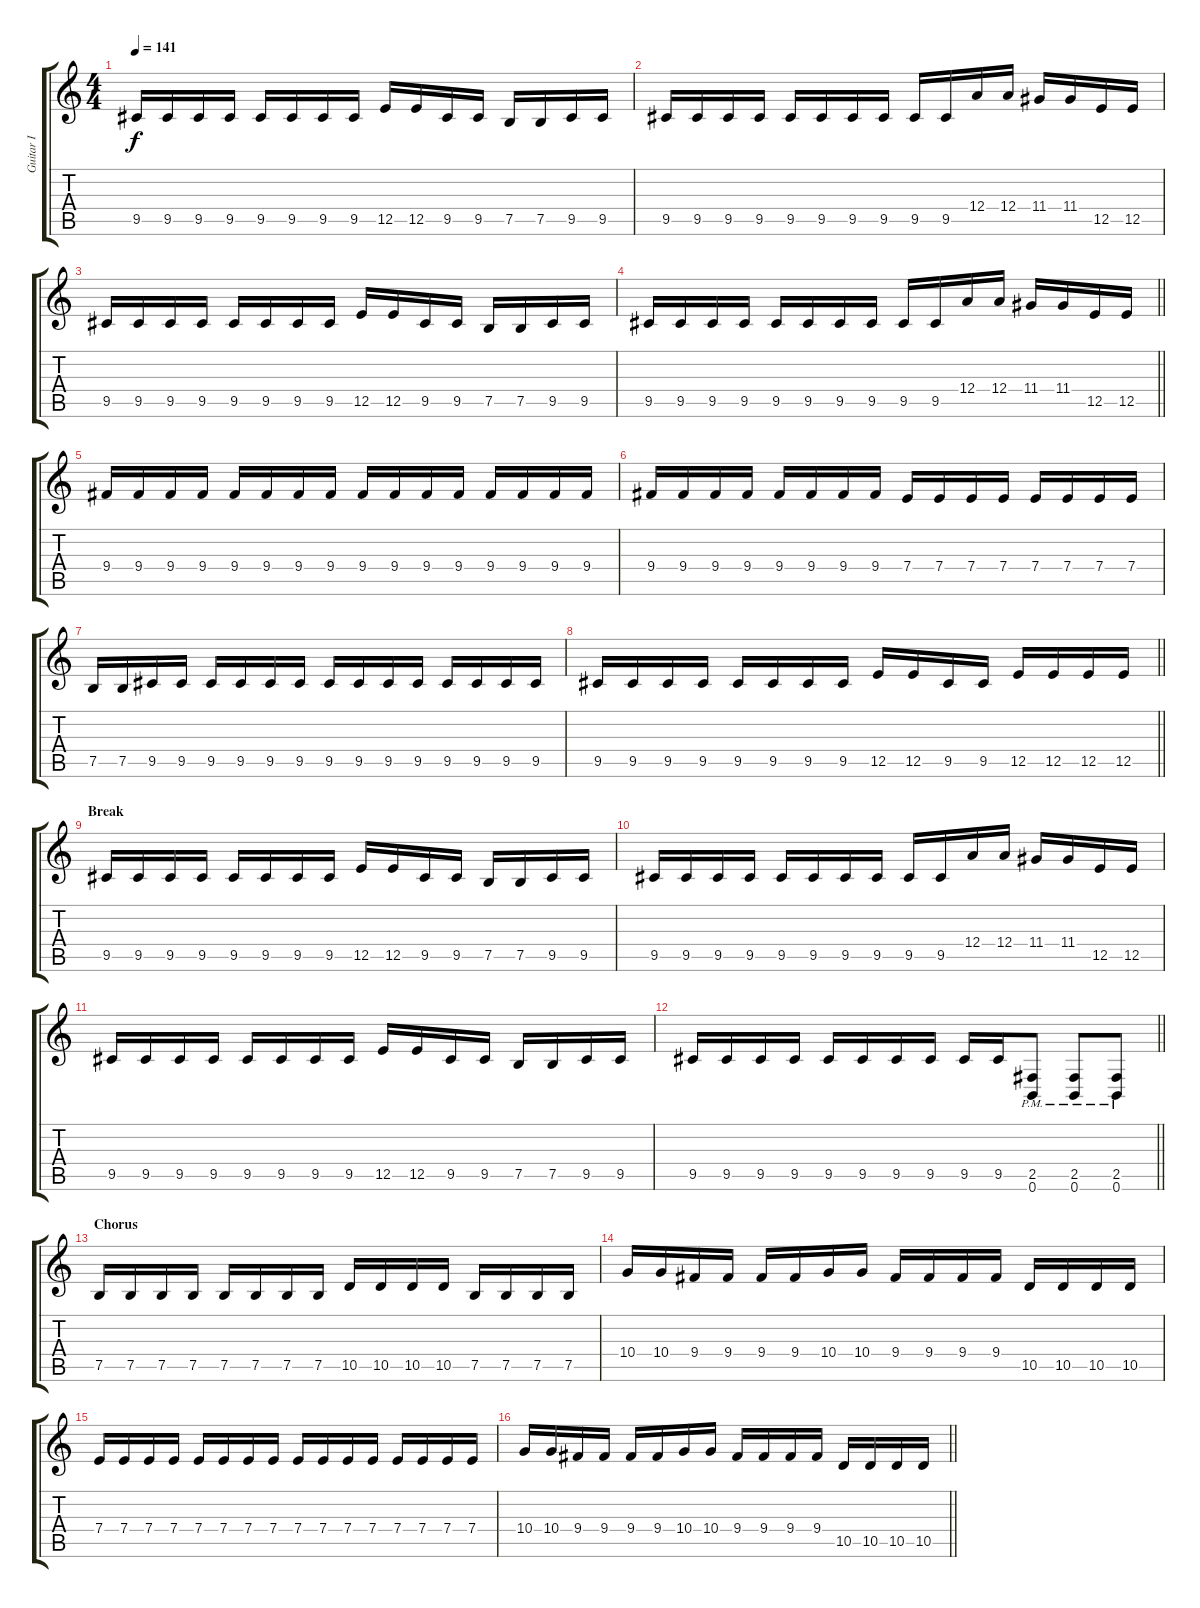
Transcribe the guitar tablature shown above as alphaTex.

\track ("Guitar I" "Guitar I") {instrument distortionguitar}
\staff {score tabs}
\tuning (B3 Gb3 D3 A2 E2 B1) {hide}
\ts (4 4)
\section ("" "")
\tempo 141
\clef g2
\ks c
9.5.16{dy f} 9.5.16 9.5.16 9.5.16 9.5.16 9.5.16 9.5.16 9.5.16 12.5.16 12.5.16 9.5.16 9.5.16 7.5.16 7.5.16 9.5.16 9.5.16 |
9.5.16 9.5.16 9.5.16 9.5.16 9.5.16 9.5.16 9.5.16 9.5.16 9.5.16 9.5.16 12.4.16 12.4.16 11.4.16 11.4.16 12.5.16 12.5.16 |
9.5.16 9.5.16 9.5.16 9.5.16 9.5.16 9.5.16 9.5.16 9.5.16 12.5.16 12.5.16 9.5.16 9.5.16 7.5.16 7.5.16 9.5.16 9.5.16 |
\barLineRight lightlight
9.5.16 9.5.16 9.5.16 9.5.16 9.5.16 9.5.16 9.5.16 9.5.16 9.5.16 9.5.16 12.4.16 12.4.16 11.4.16 11.4.16 12.5.16 12.5.16 |
\section ("" "")
9.4.16 9.4.16 9.4.16 9.4.16 9.4.16 9.4.16 9.4.16 9.4.16 9.4.16 9.4.16 9.4.16 9.4.16 9.4.16 9.4.16 9.4.16 9.4.16 |
9.4.16 9.4.16 9.4.16 9.4.16 9.4.16 9.4.16 9.4.16 9.4.16 7.4.16 7.4.16 7.4.16 7.4.16 7.4.16 7.4.16 7.4.16 7.4.16 |
7.5.16 7.5.16 9.5.16 9.5.16 9.5.16 9.5.16 9.5.16 9.5.16 9.5.16 9.5.16 9.5.16 9.5.16 9.5.16 9.5.16 9.5.16 9.5.16 |
\barLineRight lightlight
9.5.16 9.5.16 9.5.16 9.5.16 9.5.16 9.5.16 9.5.16 9.5.16 12.5.16 12.5.16 9.5.16 9.5.16 12.5.16 12.5.16 12.5.16 12.5.16 |
\section ("" "Break")
9.5.16 9.5.16 9.5.16 9.5.16 9.5.16 9.5.16 9.5.16 9.5.16 12.5.16 12.5.16 9.5.16 9.5.16 7.5.16 7.5.16 9.5.16 9.5.16 |
9.5.16 9.5.16 9.5.16 9.5.16 9.5.16 9.5.16 9.5.16 9.5.16 9.5.16 9.5.16 12.4.16 12.4.16 11.4.16 11.4.16 12.5.16 12.5.16 |
9.5.16 9.5.16 9.5.16 9.5.16 9.5.16 9.5.16 9.5.16 9.5.16 12.5.16 12.5.16 9.5.16 9.5.16 7.5.16 7.5.16 9.5.16 9.5.16 |
\barLineRight lightlight
9.5.16 9.5.16 9.5.16 9.5.16 9.5.16 9.5.16 9.5.16 9.5.16 9.5.16 9.5.16 (2.5{pm} 0.6{pm}).8 (2.5{pm} 0.6{pm}).8 (2.5{pm} 0.6{pm}).8 |
\section ("" "Chorus")
7.5.16 7.5.16 7.5.16 7.5.16 7.5.16 7.5.16 7.5.16 7.5.16 10.5.16 10.5.16 10.5.16 10.5.16 7.5.16 7.5.16 7.5.16 7.5.16 |
10.4.16 10.4.16 9.4.16 9.4.16 9.4.16 9.4.16 10.4.16 10.4.16 9.4.16 9.4.16 9.4.16 9.4.16 10.5.16 10.5.16 10.5.16 10.5.16 |
7.4.16 7.4.16 7.4.16 7.4.16 7.4.16 7.4.16 7.4.16 7.4.16 7.4.16 7.4.16 7.4.16 7.4.16 7.4.16 7.4.16 7.4.16 7.4.16 |
\barLineRight lightlight
10.4.16 10.4.16 9.4.16 9.4.16 9.4.16 9.4.16 10.4.16 10.4.16 9.4.16 9.4.16 9.4.16 9.4.16 10.5.16 10.5.16 10.5.16 10.5.16
